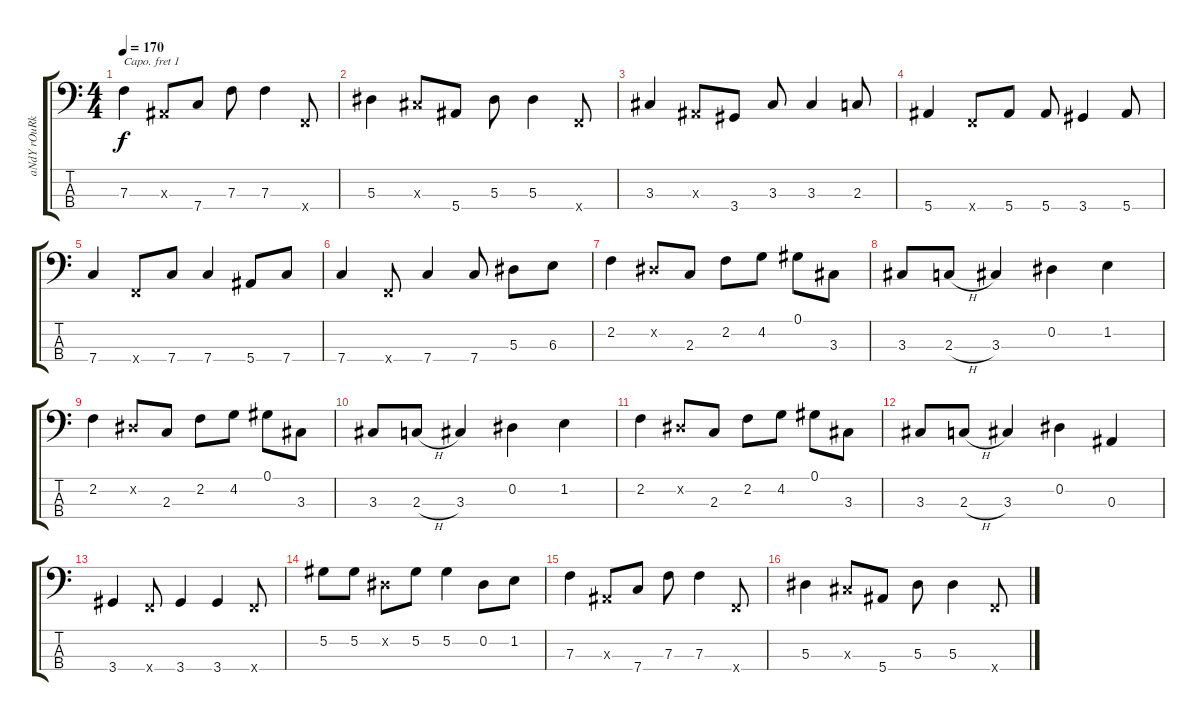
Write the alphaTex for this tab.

\track ("aNdY rOuRkE" "aNdY rOuRk") {instrument electricbassfinger}
\staff {score tabs}
\capo 1
\tuning (G2 D2 A1 E1) {hide}
\ts (4 4)
\tempo 170
\clef f4
\ks c
7.3.4{dy f instrument electricbassfinger} 0.3{x}.8 7.4.8 7.3.8 7.3.4 0.4{x}.8 |
5.3.4 3.3{x}.8 5.4.8 5.3.8 5.3.4 0.4{x}.8 |
3.3.4 0.3{x}.8 3.4.8 3.3.8 3.3.4 2.3.8 |
5.4.4 0.4{x}.8 5.4.8 5.4.8 3.4.4 5.4.8 |
7.4.4 0.4{x}.8 7.4.8 7.4.4 5.4.8 7.4.8 |
7.4.4 0.4{x}.8 7.4.4 7.4.8 5.3.8 6.3.8 |
2.2.4 0.2{x}.8 2.3.8 2.2.8 4.2.8 0.1.8 3.3.8 |
3.3.8 2.3{h}.8 3.3.4 0.2.4 1.2.4 |
2.2.4 0.2{x}.8 2.3.8 2.2.8 4.2.8 0.1.8 3.3.8 |
3.3.8 2.3{h}.8 3.3.4 0.2.4 1.2.4 |
2.2.4 0.2{x}.8 2.3.8 2.2.8 4.2.8 0.1.8 3.3.8 |
3.3.8 2.3{h}.8 3.3.4 0.2.4 0.3.4 |
3.4.4 0.4{x}.8 3.4.4 3.4.4 0.4{x}.8 |
5.2.8 5.2.8 0.2{x}.8 5.2.8 5.2.4 0.2.8 1.2.8 |
7.3.4 0.3{x}.8 7.4.8 7.3.8 7.3.4 0.4{x}.8 |
5.3.4 3.3{x}.8 5.4.8 5.3.8 5.3.4 0.4{x}.8
